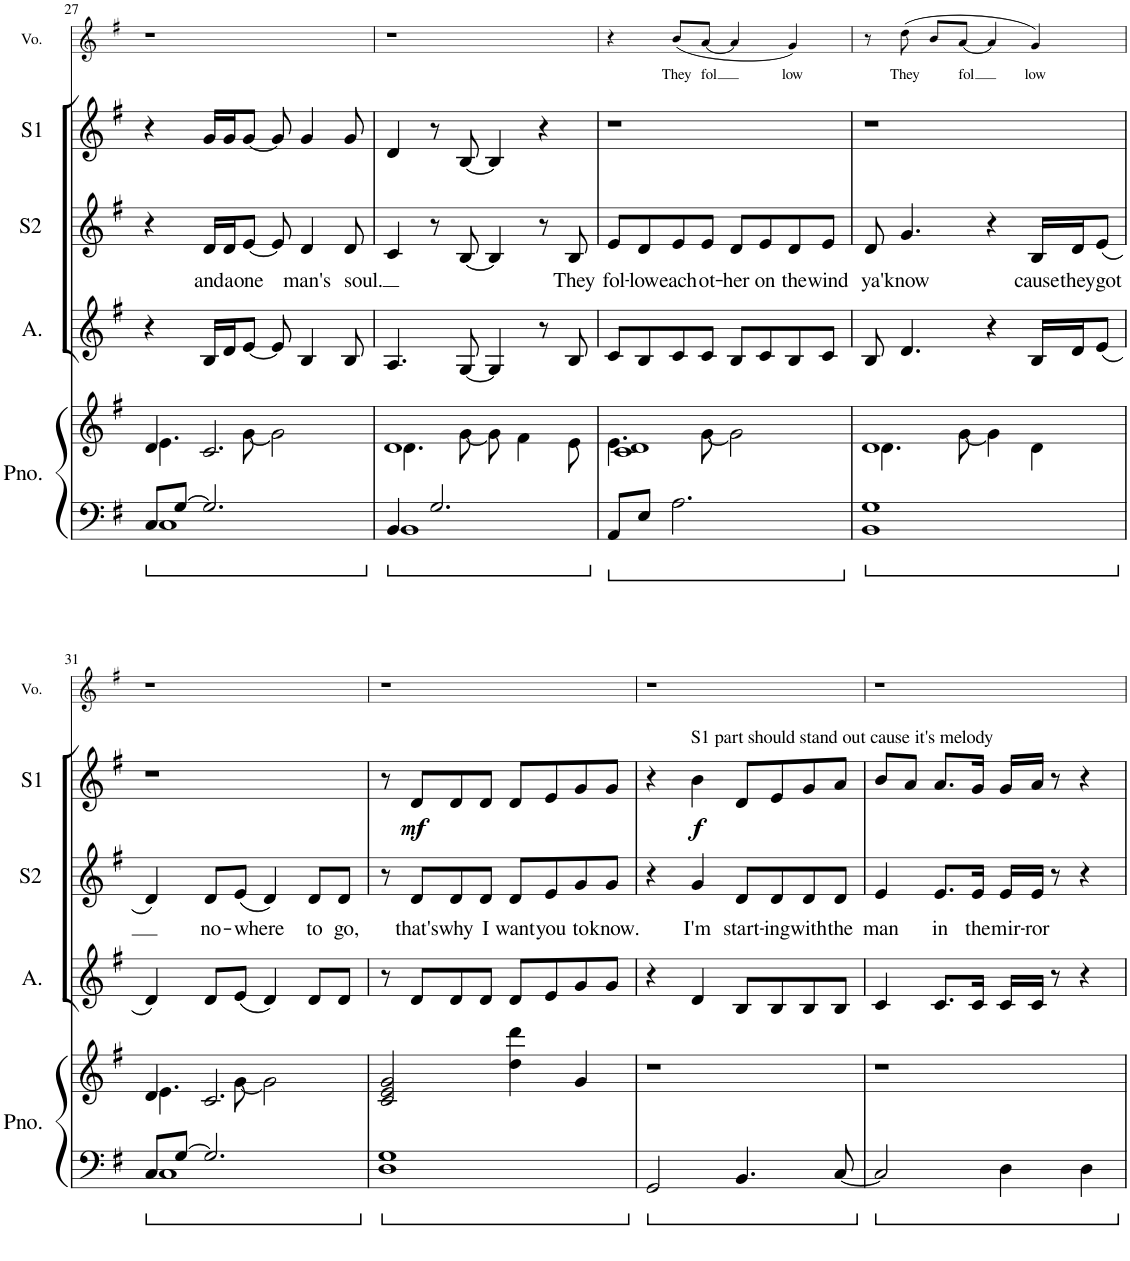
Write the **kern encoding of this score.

**kern	**kern	**kern	**kern	**text	**kern	**dynam	**kern	**text
*part5	*part5	*part4	*part3	*part3	*part2	*part2	*part1	*part1
*staff6	*staff5	*staff4	*staff3	*staff3	*staff2	*staff2	*staff1	*staff1
*I"Piano	*	*I"Alto	*I"Soprano 2	*	*I"Soprano 1	*	*I"Voice	*
*I'Pno.	*	*I'A.	*I'S2	*	*I'S1	*	*I'Vo.	*
!!LO:PB:g=z
*clefF4	*clefG2	*clefG2	*clefG2	*	*clefG2	*	*clefG2	*
*	*	*Trd1c2	*	*	*	*	*	*
*k[f#]	*k[f#]	*k[f#]	*k[f#]	*	*k[f#]	*	*k[f#]	*
*G:	*G:	*G:	*G:	*	*G:	*	*G:	*
*M4/4	*M4/4	*M4/4	*M4/4	*	*M4/4	*	*M4/4	*
=27	=27	=27	=27	=27	=27	=27	=27	=27
*^	*^	*	*	*	*	*	*	*
8C/L	1C	4d/	4.e\	4r	4r	.	4r	.	1r	.
[8G/J	.	.	.	.	.	.	.	.	.	.
!	!	!	!	!	!	!LO:LY:b	!	!	!	!
2.G/]	.	2.c/	.	16B/LL	16d/LL	and	16g/LL	.	.	.
!	!	!	!	!	!	!LO:LY:b	!	!	!	!
.	.	.	.	16d/J	16d/J	a	16g/J	.	.	.
!	!	!	!	!	!	!LO:LY:b	!	!	!	!
.	.	.	[8g\	[8e/J	[8e/J	one	[8g/J	.	.	.
.	.	.	2g\]	8e/]	8e/]	.	8g/]	.	.	.
!	!	!	!	!	!	!LO:LY:b	!	!	!	!
.	.	.	.	4B/	4d/	man's	4g/	.	.	.
!	!	!	!	!	!	!LO:LY:b	!	!	!	!
.	.	.	.	8B/	8d/	soul.	8g/	.	.	.
=28	=28	=28	=28	=28	=28	=28	=28	=28	=28	=28
4BB/	1BB	1d	4.d\	4.A/	4c/	.	4d/	.	1r	.
2.G/	.	.	.	.	8r	.	8r	.	.	.
.	.	.	[8g\	[8G/	[8B/	.	[8B/	.	.	.
.	.	.	8g\]	4G/]	4B/]	.	4B/]	.	.	.
.	.	.	4f#\	.	.	.	.	.	.	.
.	.	.	.	8r	8r	.	4r	.	.	.
!	!	!	!	!	!	!LO:LY:b	!	!	!	!
.	.	.	8e\	8B/	8B/	They	.	.	.	.
*v	*v	*	*	*	*	*	*	*	*	*
=29	=29	=29	=29	=29	=29	=29	=29	=29	=29
!	!	!	!	!	!LO:LY:b	!	!	!	!
8AA/L	1c 1d	4.e\	8c/L	8e/L	fol-	1r	.	4r	.
!	!	!	!	!	!LO:LY:b	!	!	!	!
8E/J	.	.	8B/	8d/	-low	.	.	.	.
!	!	!	!	!	!LO:LY:b	!	!	!	!LO:LY:b
2.A\	.	.	8c/	8e/	each	.	.	(8b/L	They
!	!	!	!	!	!LO:LY:b	!	!	!	!LO:LY:b
.	.	[8g\	8c/J	8e/J	ot-	.	.	[8a/J	fol
!	!	!	!	!	!LO:LY:b	!	!	!	!
.	.	2g\]	8B/L	8d/L	-her	.	.	4a/]	.
!	!	!	!	!	!LO:LY:b	!	!	!	!
.	.	.	8c/	8e/	on	.	.	.	.
!	!	!	!	!	!LO:LY:b	!	!	!	!LO:LY:b
.	.	.	8B/	8d/	the	.	.	4g/)	low
!	!	!	!	!	!LO:LY:b	!	!	!	!
.	.	.	8c/J	8e/J	wind	.	.	.	.
=30	=30	=30	=30	=30	=30	=30	=30	=30	=30
!	!	!	!	!	!LO:LY:b	!	!	!	!
1BB 1G	1d	4.d\	8B/	8d/	ya'	1r	.	8r	.
!	!	!	!	!	!LO:LY:b	!	!	!	!LO:LY:b
.	.	.	4.d/	4.g/	know	.	.	(8dd\	They
.	.	.	.	.	.	.	.	8b/L	.
!	!	!	!	!	!	!	!	!	!LO:LY:b
.	.	[8g\	.	.	.	.	.	[8a/J	fol
.	.	4g\]	4r	4r	.	.	.	4a/]	.
!	!	!	!	!	!LO:LY:b	!	!	!	!LO:LY:b
.	.	4d\	16B/LL	16B/LL	cause	.	.	4g/)	low
!	!	!	!	!	!LO:LY:b	!	!	!	!
.	.	.	16d/J	16d/J	they	.	.	.	.
!	!	!	!	!	!LO:LY:b	!	!	!	!
.	.	.	(8e/J	(8e/J	got	.	.	.	.
!!LO:LB:g=z
=31	=31	=31	=31	=31	=31	=31	=31	=31	=31
*^	*	*	*	*	*	*	*	*	*
8C/L	1C	4d/	4.e\	4d/)	4d/)	.	1r	.	1r	.
[8G/J	.	.	.	.	.	.	.	.	.	.
!	!	!	!	!	!	!LO:LY:b	!	!	!	!
2.G/]	.	2.c/	.	8d/L	8d/L	no-	.	.	.	.
!	!	!	!	!	!	!LO:LY:b	!	!	!	!
.	.	.	[8g\	(8e/J	(8e/J	-where	.	.	.	.
.	.	.	2g\]	4d/)	4d/)	.	.	.	.	.
!	!	!	!	!	!	!LO:LY:b	!	!	!	!
.	.	.	.	8d/L	8d/L	to	.	.	.	.
!	!	!	!	!	!	!LO:LY:b	!	!	!	!
.	.	.	.	8d/J	8d/J	go,	.	.	.	.
*v	*v	*	*	*	*	*	*	*	*	*
*	*v	*v	*	*	*	*	*	*	*
=32	=32	=32	=32	=32	=32	=32	=32	=32
1D 1G	2c/ 2e/ 2g/	8r	8r	.	8r	.	1r	.
!	!	!	!	!LO:LY:b	!	!LO:DY:b	!	!
.	.	8d/L	8d/L	that's	8d/L	mf	.	.
!	!	!	!	!LO:LY:b	!	!	!	!
.	.	8d/	8d/	why	8d/	.	.	.
!	!	!	!	!LO:LY:b	!	!	!	!
.	.	8d/J	8d/J	I	8d/J	.	.	.
!	!	!	!	!LO:LY:b	!	!	!	!
.	4dd\ 4ddd\	8d/L	8d/L	want	8d/L	.	.	.
!	!	!	!	!LO:LY:b	!	!	!	!
.	.	8e/	8e/	you	8e/	.	.	.
!	!	!	!	!LO:LY:b	!	!	!	!
.	4g/	8g/	8g/	to	8g/	.	.	.
!	!	!	!	!LO:LY:b	!	!	!	!
.	.	8g/J	8g/J	know.	8g/J	.	.	.
=33	=33	=33	=33	=33	=33	=33	=33	=33
2GG/	1r	4r	4r	.	4r	.	1r	.
!	!	!	!	!	!LO:TX:a:t=S1 part should stand out cause it's melody	!	!	!
!	!	!	!	!LO:LY:b	!	!LO:DY:b	!	!
.	.	4d/	4g/	I'm	4b\	f	.	.
!	!	!	!	!LO:LY:b	!	!	!	!
4.BB/	.	8B/L	8d/L	start-	8d/L	.	.	.
!	!	!	!	!LO:LY:b	!	!	!	!
.	.	8B/	8d/	-ing	8e/	.	.	.
!	!	!	!	!LO:LY:b	!	!	!	!
.	.	8B/	8d/	with	8g/	.	.	.
!	!	!	!	!LO:LY:b	!	!	!	!
[8C/	.	8B/J	8d/J	the	8a/J	.	.	.
=34	=34	=34	=34	=34	=34	=34	=34	=34
!	!	!	!	!LO:LY:b	!	!	!	!
2C/]	1r	4c/	4e/	man	8b/L	.	1r	.
.	.	.	.	.	8a/J	.	.	.
!	!	!	!	!LO:LY:b	!	!	!	!
.	.	8.c/L	8.e/L	in	8.a/L	.	.	.
!	!	!	!	!LO:LY:b	!	!	!	!
.	.	16c/Jk	16e/Jk	the	16g/Jk	.	.	.
!	!	!	!	!LO:LY:b	!	!	!	!
4D\	.	16c/LL	16e/LL	mir-	16g/LL	.	.	.
!	!	!	!	!LO:LY:b	!	!	!	!
.	.	16c/JJ	16e/JJ	-ror	16a/JJ	.	.	.
.	.	8r	8r	.	8r	.	.	.
4D\	.	4r	4r	.	4r	.	.	.
=	=	=	=	=	=	=	=	=
*-	*-	*-	*-	*-	*-	*-	*-	*-
